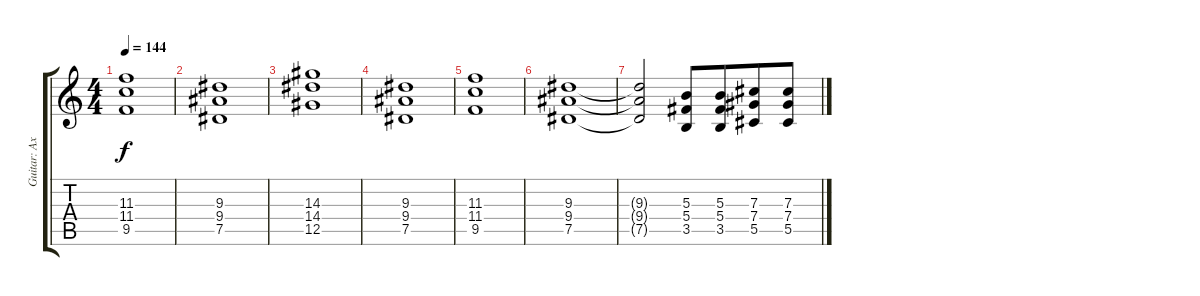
\track ("Guitar: Axel" "Guitar: Ax") {instrument acousticguitarsteel}
\staff {score tabs}
\tuning (Eb4 Bb3 Gb3 Db3 Ab2 Eb2) {hide}
\ts (4 4)
\tempo 144
\clef g2
\ks c
(11.3 11.4 9.5).1{dy f} |
(9.3 9.4 7.5).1 |
(14.3 14.4 12.5).1 |
(9.3 9.4 7.5).1 |
(11.3 11.4 9.5).1 |
(9.3 9.4 7.5).1 |
(9.3{t} 9.4{t} 7.5{t}).2 (5.3 5.4 3.5).8 (5.3 5.4 3.5).8{beam merge} (7.3 7.4 5.5).8 (7.3 7.4 5.5).8
